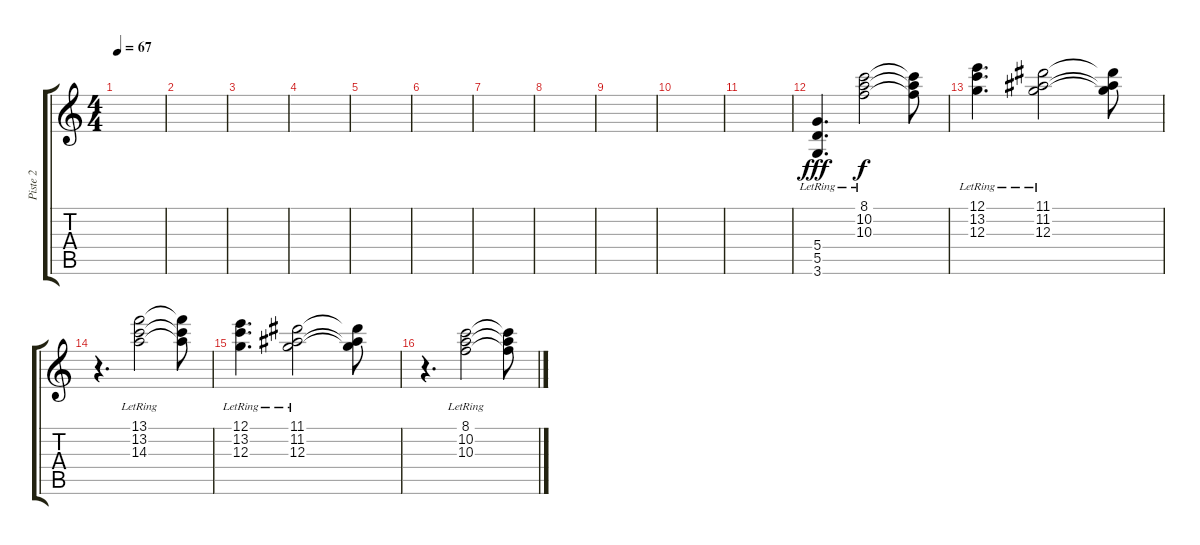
\track ("Piste 2" "Piste 2") {instrument distortionguitar}
\staff {score tabs}
\tuning (E4 B3 G3 D3 A2 E2) {hide}
\ts (4 4)
\tempo 67
\clef g2
\ks c
|
|
|
|
|
|
|
|
|
|
|
(5.4{lr} 5.5{lr} 3.6{lr}).4{d dy fff instrument distortionguitar} (8.1{lr} 10.2{lr} 10.3{lr}).2{dy f} (8.1{t} 10.2{t} 10.3{t}).8 |
(12.1{lr} 13.2{lr} 12.3{lr}).4{d} (11.1{lr} 11.2{lr} 12.3{lr}).2 (11.1{t} 11.2{t} 12.3{t}).8 |
r.4{d} (13.1{lr} 13.2{lr} 14.3{lr}).2 (13.1{t} 13.2{t} 14.3{t}).8 |
(12.1{lr} 13.2{lr} 12.3{lr}).4{d} (11.1{lr} 11.2{lr} 12.3{lr}).2 (11.1{t} 11.2{t} 12.3{t}).8 |
r.4{d} (8.1{lr} 10.2{lr} 10.3{lr}).2 (8.1{t} 10.2{t} 10.3{t}).8
